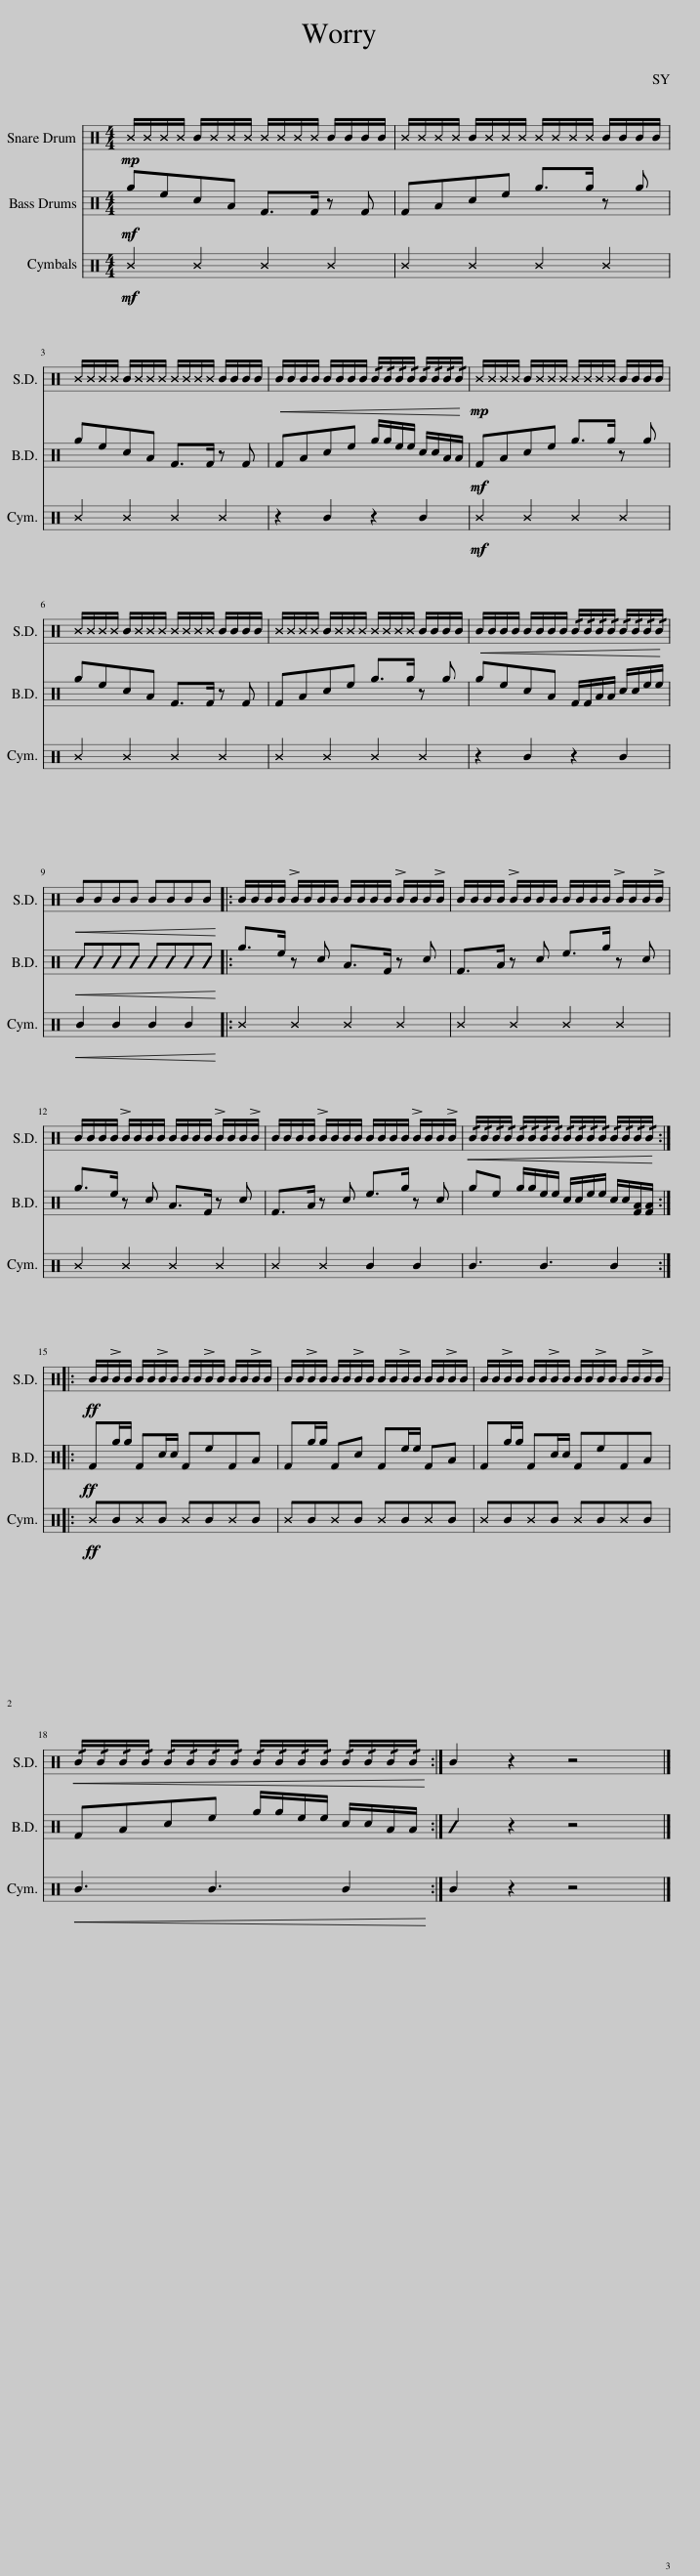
X:1
%%score 1 2 3
L:1/8
M:4/4
I:linebreak $
K:C
V:1 perc
K:none
V:2 perc
K:none
V:3 perc
K:none
V:1
!mp! ^B/^B/^B/^B/ B/^B/^B/^B/ ^B/^B/^B/^B/ B/B/B/B/ | ^B/^B/^B/^B/ B/^B/^B/^B/ ^B/^B/^B/^B/ B/B/B/B/ |$ ^B/^B/^B/^B/ B/^B/^B/^B/ ^B/^B/^B/^B/ B/B/B/B/ | B/!<(!B/B/B/ B/B/B/B/ !/!B/!/!B/!/!B/!/!B/ !/!B/!/!B/!/!B/!/!B/!<)! |!mp! ^B/^B/^B/^B/ B/^B/^B/^B/ ^B/^B/^B/^B/ B/B/B/B/ |$ %5
 ^B/^B/^B/^B/ B/^B/^B/^B/ ^B/^B/^B/^B/ B/B/B/B/ | ^B/^B/^B/^B/ B/^B/^B/^B/ ^B/^B/^B/^B/ B/B/B/B/ | B/!<(!B/B/B/ B/B/B/B/ !/!B/!/!B/!/!B/!/!B/ !/!B/!/!B/!/!B/!/!B/!<)! |$!<(! BBBB BBBB!<)! |: B/B/B/B/ !>!B/B/B/B/ B/B/B/B/ !>!B/B/B/!>!B/ | %10
 B/B/B/B/ !>!B/B/B/B/ B/B/B/B/ !>!B/B/B/!>!B/ |$ B/B/B/B/ !>!B/B/B/B/ B/B/B/B/ !>!B/B/B/!>!B/ | B/B/B/B/ !>!B/B/B/B/ B/B/B/B/ !>!B/B/B/!>!B/ |!<(! !/!B/!/!B/!/!B/!/!B/ !/!B/!/!B/!/!B/!/!B/ !/!B/!/!B/!/!B/!/!B/ !/!B/!/!B/!/!B/!/!B/!<)! ::$!ff! B/B/!>!B/B/ B/B/!>!B/B/ B/B/!>!B/B/ B/B/!>!B/B/ | %15
 B/B/!>!B/B/ B/B/!>!B/B/ B/B/!>!B/B/ B/B/!>!B/B/ | B/B/!>!B/B/ B/B/!>!B/B/ B/B/!>!B/B/ B/B/!>!B/B/ |$!<(! !/!B/!/!B/!/!B/!/!B/ !/!B/!/!B/!/!B/!/!B/ !/!B/!/!B/!/!B/!/!B/ !/!B/!/!B/!/!B/!/!B/!<)! :| B2 z2 z4 |] %19
V:2
!mf! gecA F>F z F | FAce g>g z g |$ gecA F>F z F | FAce g/g/e/e/ c/c/A/A/ |!mf! FAce g>g z g |$ %5
 gecA F>F z F | FAce g>g z g | gecA F/F/A/A/ c/c/e/e/ |$!<(! BBBB BBBB!<)! |: g>e z c A>F z c | %10
 F>A z c e>g z c |$ g>e z c A>F z c | F>A z c e>g z c | ge g/g/e/e/ c/c/e/e/ c/c/[FA]/[FA]/ ::$!ff! Fg/g/ Fc/c/ FeFA | %15
 Fg/g/ Fc Fe/e/ FA | Fg/g/ Fc/c/ FeFA |$ FAce g/g/e/e/ c/c/A/A/ :| B2 z2 z4 |] %19
V:3
!mf! ^B2 ^B2 ^B2 ^B2 | ^B2 ^B2 ^B2 ^B2 |$ ^B2 ^B2 ^B2 ^B2 | z2 B2 z2 B2 |!mf! ^B2 ^B2 ^B2 ^B2 |$ %5
 ^B2 ^B2 ^B2 ^B2 | ^B2 ^B2 ^B2 ^B2 | z2 B2 z2 B2 |$!<(! B2 B2 B2 B2!<)! |: ^B2 ^B2 ^B2 ^B2 | %10
 ^B2 ^B2 ^B2 ^B2 |$ ^B2 ^B2 ^B2 ^B2 | ^B2 ^B2 B2 B2 | B3 B3 B2 ::$!ff! ^BB^BB ^BB^BB | %15
 ^BB^BB ^BB^BB | ^BB^BB ^BB^BB |$!<(! B3 B3 B2!<)! :| B2 z2 z4 |] %19
